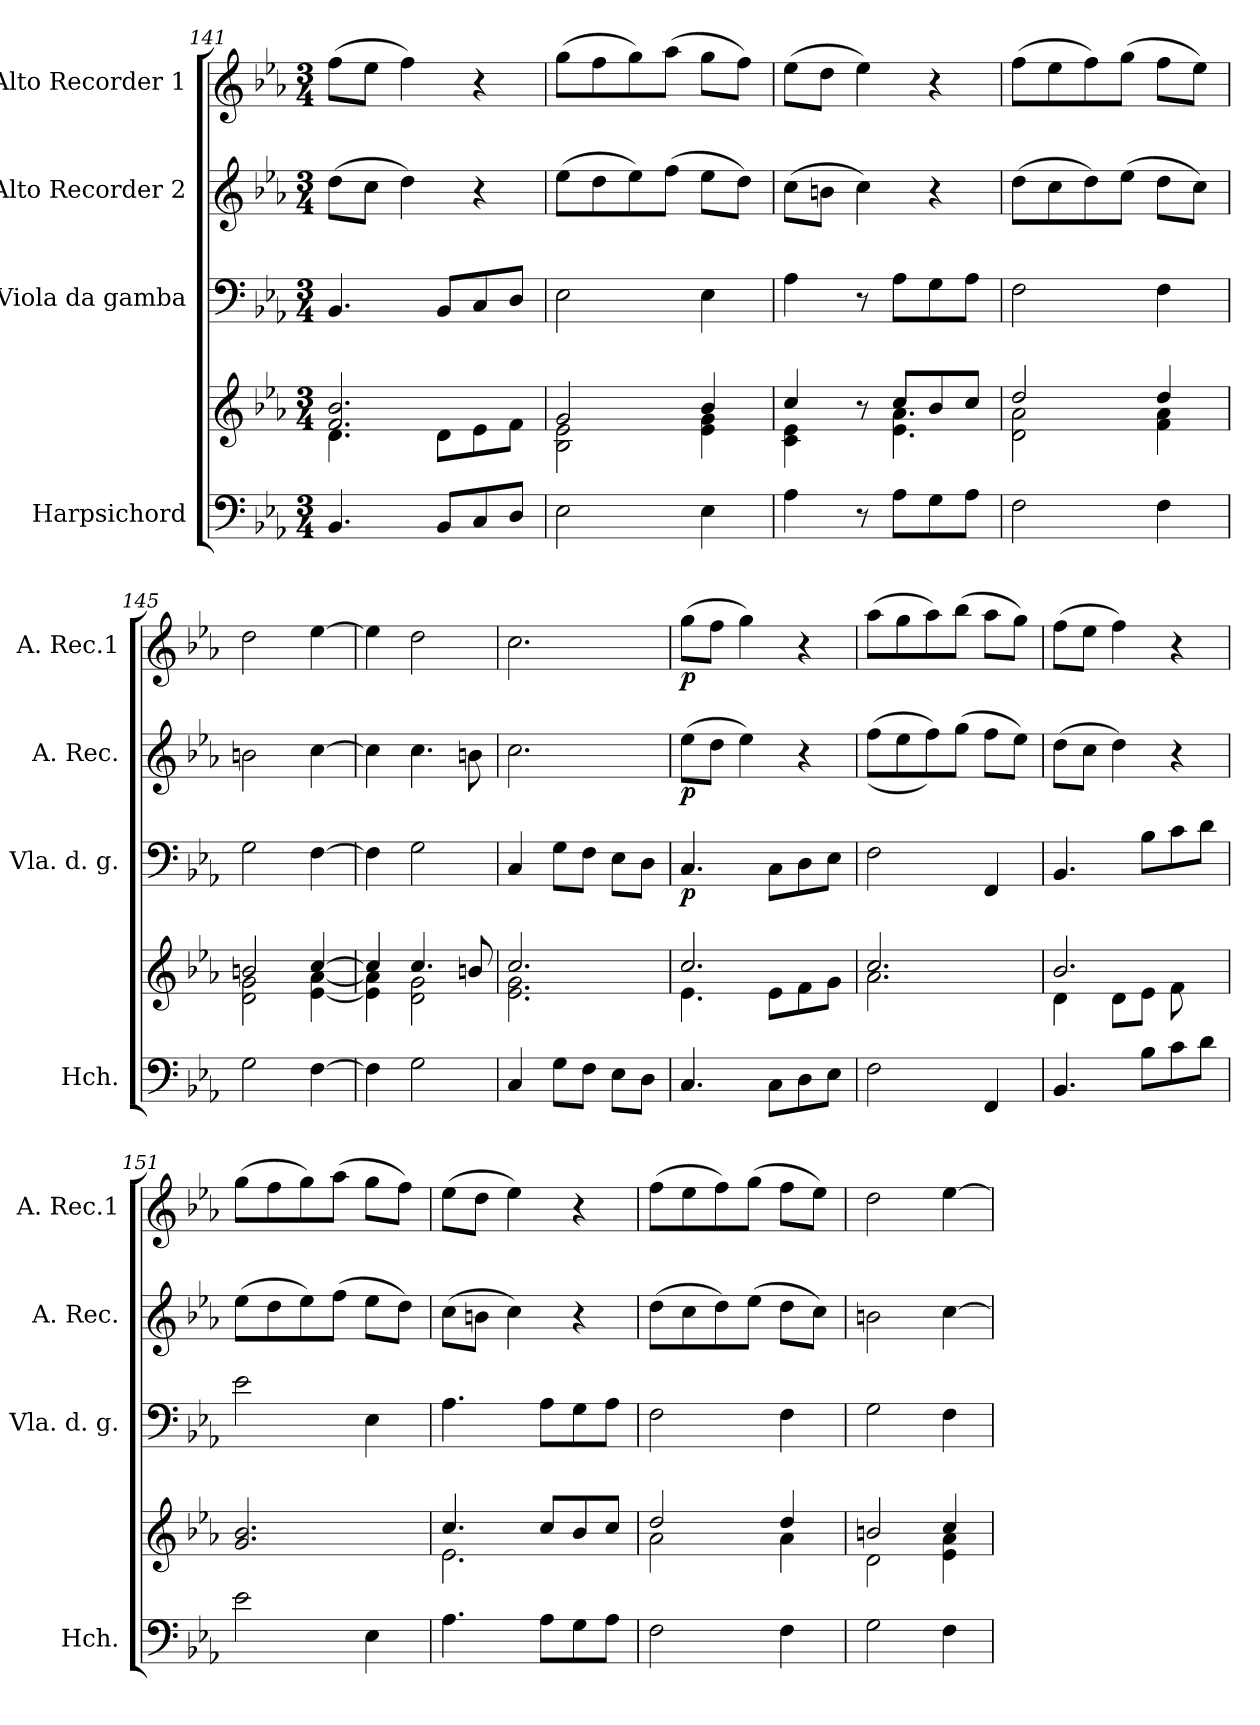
**kern	**kern	**kern	**dynam	**kern	**dynam	**kern	**dynam
*part4	*part4	*part3	*part3	*part2	*part2	*part1	*part1
*staff5	*staff4	*staff3	*staff3	*staff2	*staff2	*staff1	*staff1
*I"Harpsichord	*	*I"Viola da gamba	*	*I"Alto Recorder 2	*	*I"Alto Recorder 1	*
*I'Hch.	*	*I'Vla. d. g.	*	*I'A. Rec.	*	*I'A. Rec.1	*
*clefF4	*clefG2	*clefF4	*	*clefG2	*	*clefG2	*
*k[b-e-a-]	*k[b-e-a-]	*k[b-e-a-]	*	*k[b-e-a-]	*	*k[b-e-a-]	*
*M3/4	*M3/4	*M3/4	*	*M3/4	*	*M3/4	*
=141	=141	=141	=141	=141	=141	=141	=141
*	*^	*	*	*	*	*	*
4.BB-/	2.f/ 2.b-/	4.d\	4.BB-/	.	(8dd\L	.	(8ff\L	.
.	.	.	.	.	8cc\J	.	8ee-\J	.
.	.	.	.	.	4dd\)	.	4ff\)	.
8BB-/L	.	8d\L	8BB-/L	.	.	.	.	.
8C/	.	8e-\	8C/	.	4r	.	4r	.
8D/J	.	8f\J	8D/J	.	.	.	.	.
=142	=142	=142	=142	=142	=142	=142	=142	=142
2E-\	2g/	2B-\ 2e-\	2E-\	.	(8ee-\L	.	(8gg\L	.
.	.	.	.	.	8dd\	.	8ff\	.
.	.	.	.	.	8ee-\)	.	8gg\)	.
.	.	.	.	.	(8ff\J	.	(8aa-\J	.
4E-\	4b-/	4e-\ 4g\	4E-\	.	8ee-\L	.	8gg\L	.
.	.	.	.	.	8dd\J)	.	8ff\J)	.
!!LO:LB:g=z
=143	=143	=143	=143	=143	=143	=143	=143	=143
4A-\	4cc/	4c\ 4e-\	4A-\	.	(8cc\L	.	(8ee-\L	.
.	.	.	.	.	8bn\J	.	8dd\J	.
8r	8r	8ryy	8r	.	4cc\)	.	4ee-\)	.
8A-\L	8cc/L	4.e-\ 4.a-\	8A-\L	.	.	.	.	.
8G\	8b-/	.	8G\	.	4r	.	4r	.
8A-\J	8cc/J	.	8A-\J	.	.	.	.	.
=144	=144	=144	=144	=144	=144	=144	=144	=144
2F\	2dd/	2d\ 2a-\	2F\	.	(8dd\L	.	(8ff\L	.
.	.	.	.	.	8cc\	.	8ee-\	.
.	.	.	.	.	8dd\)	.	8ff\)	.
.	.	.	.	.	(8ee-\J	.	(8gg\J	.
4F\	4dd/	4f\ 4a-\	4F\	.	8dd\L	.	8ff\L	.
.	.	.	.	.	8cc\J)	.	8ee-\J)	.
=145	=145	=145	=145	=145	=145	=145	=145	=145
2G\	2bn/	2d\ 2g\	2G\	.	2bn\	.	2dd\	.
[4F\	[4cc/	[4e-\ [4a-\	[4F\	.	[4cc\	.	[4ee-\	.
=146	=146	=146	=146	=146	=146	=146	=146	=146
4F\]	4cc/]	4e-\] 4a-\]	4F\]	.	4cc\]	.	4ee-\]	.
2G\	4.cc/	2d\ 2g\	2G\	.	4.cc\	.	2dd\	.
.	8bn/	.	.	.	8bn\	.	.	.
=147	=147	=147	=147	=147	=147	=147	=147	=147
4C/	2.cc/	2.e-\ 2.g\	4C/	.	2.cc\	.	2.cc\	.
8G\L	.	.	8G\L	.	.	.	.	.
8F\J	.	.	8F\J	.	.	.	.	.
8E-\L	.	.	8E-\L	.	.	.	.	.
8D\J	.	.	8D\J	.	.	.	.	.
=148	=148	=148	=148	=148	=148	=148	=148	=148
!	!	!	!	!LO:DY:b	!	!LO:DY:b	!	!LO:DY:b
4.C/	2.cc/	4.e-\	4.C/	p	(8ee-\L	p	(8gg\L	p
.	.	.	.	.	8dd\J	.	8ff\J	.
.	.	.	.	.	4ee-\)	.	4gg\)	.
8C\L	.	8e-\L	8C\L	.	.	.	.	.
8D\	.	8f\	8D\	.	4r	.	4r	.
8E-\J	.	8g\J	8E-\J	.	.	.	.	.
=149	=149	=149	=149	=149	=149	=149	=149	=149
2F\	2.cc/	2.a-\	2F\	.	((8ff\L	.	(8aa-\L	.
.	.	.	.	.	8ee-\	.	8gg\	.
.	.	.	.	.	8ff\))	.	8aa-\)	.
.	.	.	.	.	(8gg\J	.	(8bb-\J	.
4FF/	.	.	4FF/	.	8ff\L	.	8aa-\L	.
.	.	.	.	.	8ee-\J)	.	8gg\J)	.
=150	=150	=150	=150	=150	=150	=150	=150	=150
4.BB-/	2.b-/	4d\	4.BB-/	.	(8dd\L	.	(8ff\L	.
.	.	.	.	.	8cc\J	.	8ee-\J	.
.	.	8d\L	.	.	4dd\)	.	4ff\)	.
8B-\L	.	8e-\J	8B-\L	.	.	.	.	.
8c\	.	8f\	8c\	.	4r	.	4r	.
8d\J	.	8ryy	8d\J	.	.	.	.	.
*	*v	*v	*	*	*	*	*	*
=151	=151	=151	=151	=151	=151	=151	=151
2e-\	2.g/ 2.b-/	2e-\	.	(8ee-\L	.	(8gg\L	.
.	.	.	.	8dd\	.	8ff\	.
.	.	.	.	8ee-\)	.	8gg\)	.
.	.	.	.	(8ff\J	.	(8aa-\J	.
4E-\	.	4E-\	.	8ee-\L	.	8gg\L	.
.	.	.	.	8dd\J)	.	8ff\J)	.
!!LO:LB:g=z
=152	=152	=152	=152	=152	=152	=152	=152
*	*^	*	*	*	*	*	*
4.A-\	4.cc/	2.e-\	4.A-\	.	(8cc\L	.	(8ee-\L	.
.	.	.	.	.	8bn\J	.	8dd\J	.
.	.	.	.	.	4cc\)	.	4ee-\)	.
8A-\L	8cc/L	.	8A-\L	.	.	.	.	.
8G\	8b-/	.	8G\	.	4r	.	4r	.
8A-\J	8cc/J	.	8A-\J	.	.	.	.	.
=153	=153	=153	=153	=153	=153	=153	=153	=153
2F\	2dd/	2a-\	2F\	.	(8dd\L	.	(8ff\L	.
.	.	.	.	.	8cc\	.	8ee-\	.
.	.	.	.	.	8dd\)	.	8ff\)	.
.	.	.	.	.	(8ee-\J	.	(8gg\J	.
4F\	4dd/	4a-\	4F\	.	8dd\L	.	8ff\L	.
.	.	.	.	.	8cc\J)	.	8ee-\J)	.
=154	=154	=154	=154	=154	=154	=154	=154	=154
2G\	2bn/	2d\	2G\	.	2bn\	.	2dd\	.
4F\	4cc/	4e-\ 4a-\	4F\	.	[4cc\	.	[4ee-\	.
*	*v	*v	*	*	*	*	*	*
=	=	=	=	=	=	=	=
*-	*-	*-	*-	*-	*-	*-	*-
